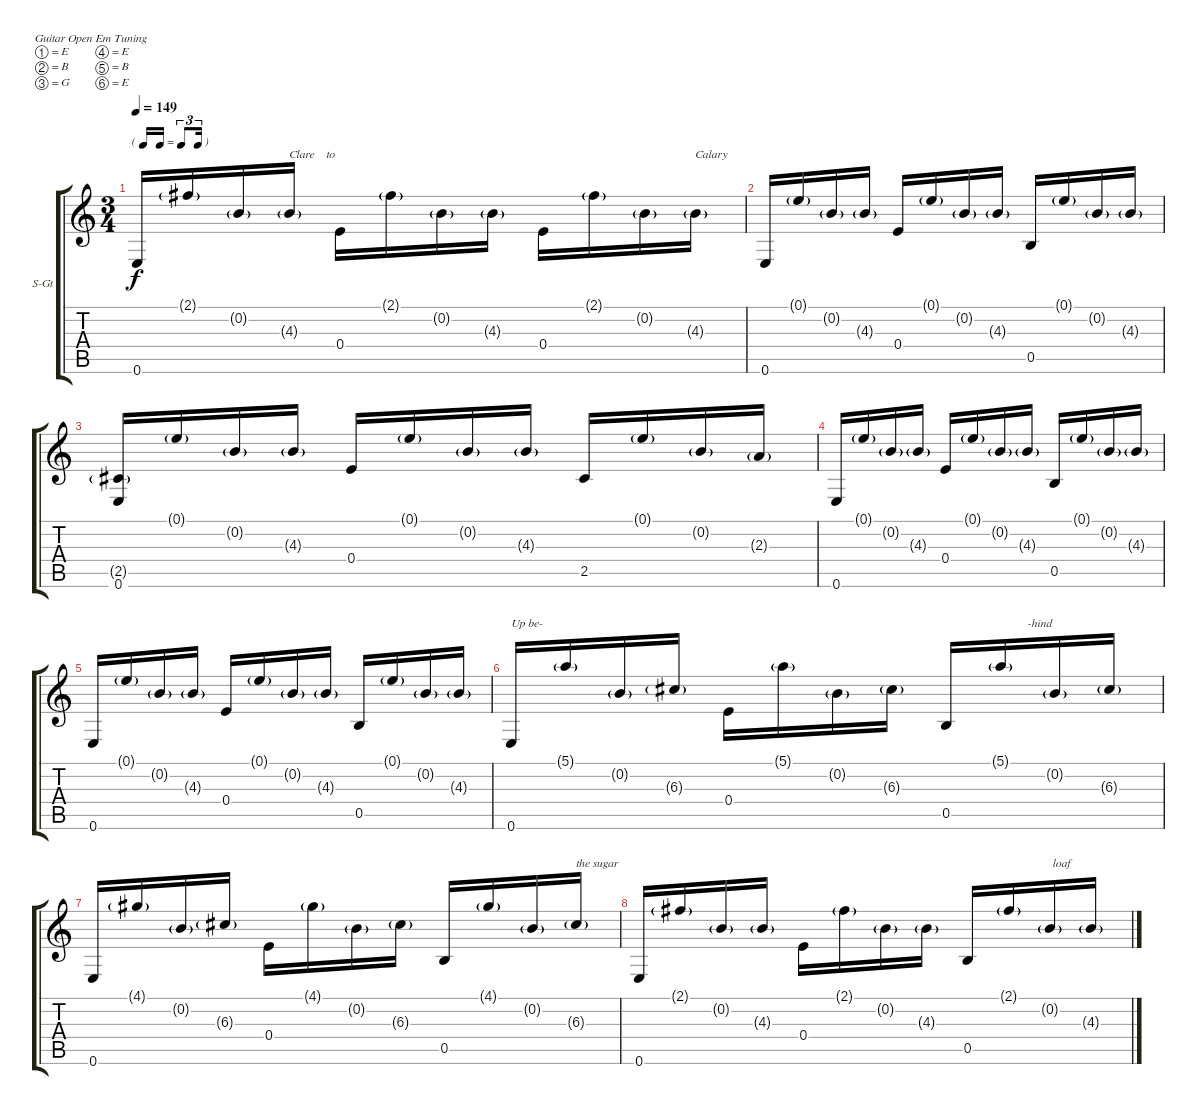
\defaultSystemsLayout 4
\bracketExtendMode groupsimilarinstruments
\firstSystemTrackNameOrientation horizontal
\otherSystemsTrackNameOrientation horizontal
\track ("Steel Guitar" "S-Gt") {instrument acousticguitarsteel}
\staff {score tabs}
\tuning (E4 B3 G3 E3 B2 E2)
\ts (3 4)
\tf triplet16th
\tempo 149
\clef g2
\scale
0.16502
\ks c
0.6.16{dy f} 2.1{g}.16 0.2{g}.16 4.3{g}.16{txt "Clare    to "} 0.4.16 2.1{g}.16 0.2{g}.16 4.3{g}.16 0.4.16 2.1{g}.16 0.2{g}.16 4.3{g}.16{txt "Calary"} |
\scale
0.203125 0.6.16 0.1{g}.16 0.2{g}.16 4.3{g}.16 0.4.16 0.1{g}.16 0.2{g}.16 4.3{g}.16 0.5.16 0.1{g}.16 0.2{g}.16 4.3{g}.16 |
\scale
0.25 (0.6 2.5{g}).16 0.1{g}.16 0.2{g}.16 4.3{g}.16 0.4.16 0.1{g}.16 0.2{g}.16 4.3{g}.16 2.5.16 0.1{g}.16 0.2{g}.16 2.3{g}.16 |
\scale
0.25 0.6.16 0.1{g}.16 0.2{g}.16 4.3{g}.16 0.4.16 0.1{g}.16 0.2{g}.16 4.3{g}.16 0.5.16 0.1{g}.16 0.2{g}.16 4.3{g}.16 |
\scale
0.25 0.6.16 0.1{g}.16 0.2{g}.16 4.3{g}.16 0.4.16 0.1{g}.16 0.2{g}.16 4.3{g}.16 0.5.16 0.1{g}.16 0.2{g}.16 4.3{g}.16 |
\section ("" "")
\scale
0.25 0.6.16{txt "Up be-"} 5.1{g}.16 0.2{g}.16 6.3{g}.16 0.4.16 5.1{g}.16 0.2{g}.16 6.3{g}.16 0.5.16 5.1{g}.16{txt "         -hind "} 0.2{g}.16 6.3{g}.16 |
\scale
0.25 0.6.16 4.1{g}.16 0.2{g}.16 6.3{g}.16 0.4.16 4.1{g}.16 0.2{g}.16 6.3{g}.16 0.5.16 4.1{g}.16 0.2{g}.16 6.3{g}.16{txt "the sugar"} |
\scale
0.25 0.6.16 2.1{g}.16 0.2{g}.16 4.3{g}.16 0.4.16 2.1{g}.16 0.2{g}.16 4.3{g}.16 0.5.16 2.1{g}.16 0.2{g}.16{txt " loaf"} 4.3{g}.16
